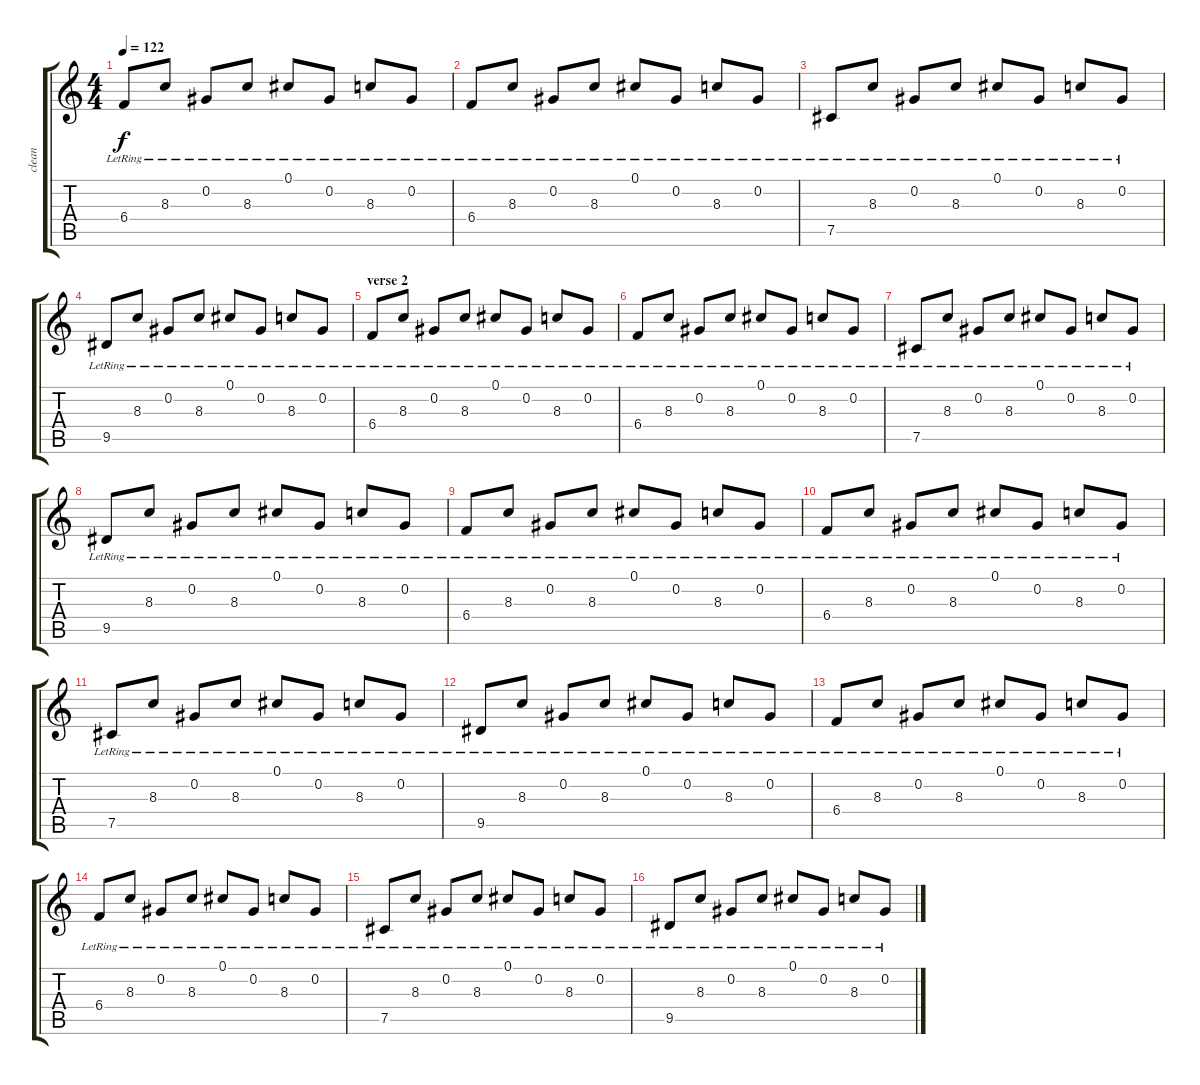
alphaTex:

\track ("clean" "clean") {instrument electricguitarclean}
\staff {score tabs}
\tuning (Db4 Ab3 E3 B2 Gb2 B1) {hide}
\ts (4 4)
\tempo 122
\clef g2
\ks c
6.4{lr}.8{dy f} 8.3{lr}.8 0.2{lr}.8 8.3{lr}.8 0.1{lr}.8 0.2{lr}.8 8.3{lr}.8 0.2{lr}.8 |
6.4{lr}.8 8.3{lr}.8 0.2{lr}.8 8.3{lr}.8 0.1{lr}.8 0.2{lr}.8 8.3{lr}.8 0.2{lr}.8 |
7.5{lr}.8 8.3{lr}.8 0.2{lr}.8 8.3{lr}.8 0.1{lr}.8 0.2{lr}.8 8.3{lr}.8 0.2{lr}.8 |
9.5{lr}.8 8.3{lr}.8 0.2{lr}.8 8.3{lr}.8 0.1{lr}.8 0.2{lr}.8 8.3{lr}.8 0.2{lr}.8 |
\section ("" "verse 2")
6.4{lr}.8 8.3{lr}.8 0.2{lr}.8 8.3{lr}.8 0.1{lr}.8 0.2{lr}.8 8.3{lr}.8 0.2{lr}.8 |
6.4{lr}.8 8.3{lr}.8 0.2{lr}.8 8.3{lr}.8 0.1{lr}.8 0.2{lr}.8 8.3{lr}.8 0.2{lr}.8 |
7.5{lr}.8 8.3{lr}.8 0.2{lr}.8 8.3{lr}.8 0.1{lr}.8 0.2{lr}.8 8.3{lr}.8 0.2{lr}.8 |
9.5{lr}.8 8.3{lr}.8 0.2{lr}.8 8.3{lr}.8 0.1{lr}.8 0.2{lr}.8 8.3{lr}.8 0.2{lr}.8 |
6.4{lr}.8 8.3{lr}.8 0.2{lr}.8 8.3{lr}.8 0.1{lr}.8 0.2{lr}.8 8.3{lr}.8 0.2{lr}.8 |
6.4{lr}.8 8.3{lr}.8 0.2{lr}.8 8.3{lr}.8 0.1{lr}.8 0.2{lr}.8 8.3{lr}.8 0.2{lr}.8 |
7.5{lr}.8 8.3{lr}.8 0.2{lr}.8 8.3{lr}.8 0.1{lr}.8 0.2{lr}.8 8.3{lr}.8 0.2{lr}.8 |
9.5{lr}.8 8.3{lr}.8 0.2{lr}.8 8.3{lr}.8 0.1{lr}.8 0.2{lr}.8 8.3{lr}.8 0.2{lr}.8 |
6.4{lr}.8 8.3{lr}.8 0.2{lr}.8 8.3{lr}.8 0.1{lr}.8 0.2{lr}.8 8.3{lr}.8 0.2{lr}.8 |
6.4{lr}.8 8.3{lr}.8 0.2{lr}.8 8.3{lr}.8 0.1{lr}.8 0.2{lr}.8 8.3{lr}.8 0.2{lr}.8 |
7.5{lr}.8 8.3{lr}.8 0.2{lr}.8 8.3{lr}.8 0.1{lr}.8 0.2{lr}.8 8.3{lr}.8 0.2{lr}.8 |
9.5{lr}.8 8.3{lr}.8 0.2{lr}.8 8.3{lr}.8 0.1{lr}.8 0.2{lr}.8 8.3{lr}.8 0.2{lr}.8
